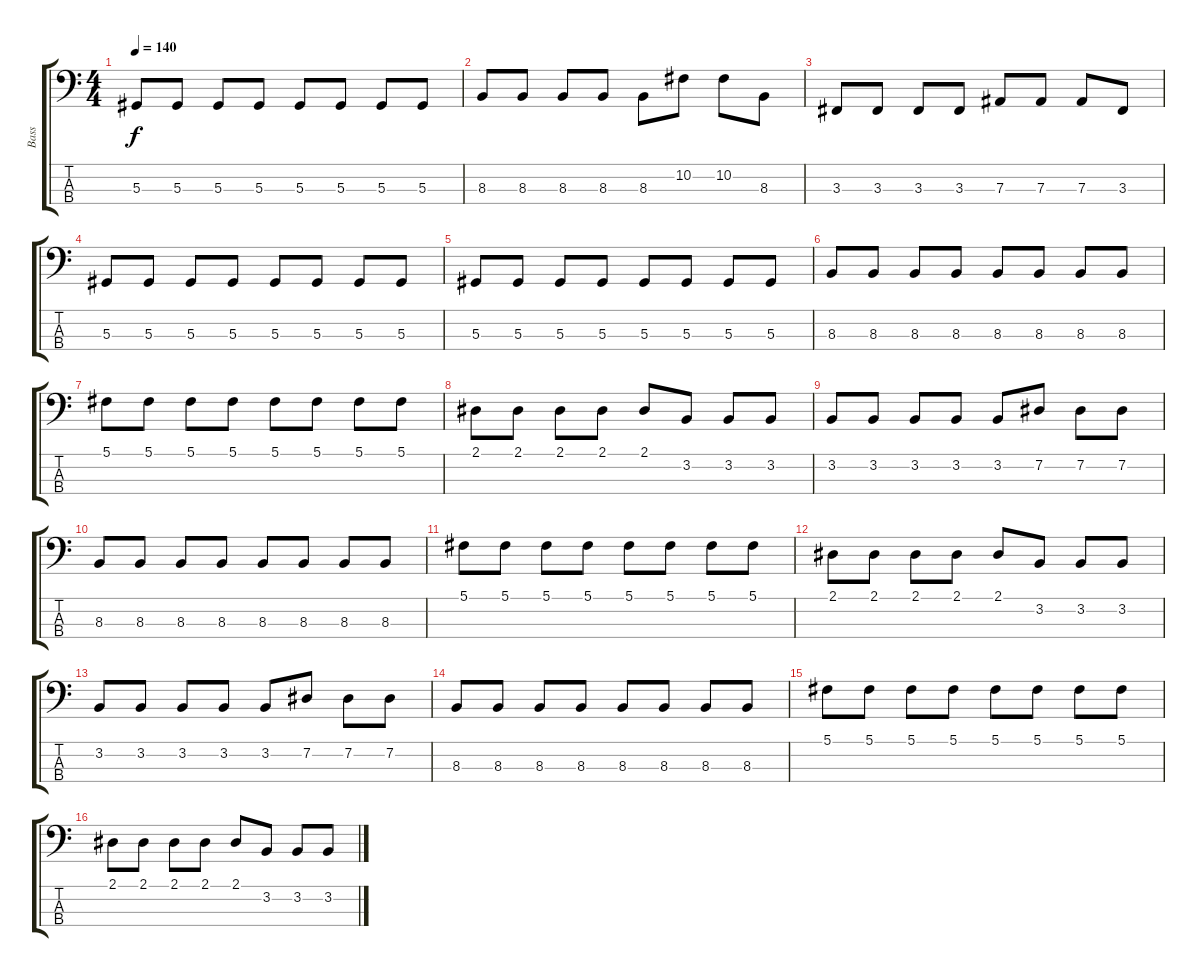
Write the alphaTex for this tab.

\track ("Bass" "Bass") {instrument electricbasspick}
\staff {score tabs}
\tuning (Db2 Ab1 Eb1 Ab0) {hide}
\ts (4 4)
\tempo 140
\clef f4
\ks c
5.3.8{dy f} 5.3.8 5.3.8 5.3.8 5.3.8 5.3.8 5.3.8 5.3.8 |
8.3.8 8.3.8 8.3.8 8.3.8 8.3.8 10.2.8 10.2.8 8.3.8 |
3.3.8 3.3.8 3.3.8 3.3.8 7.3.8 7.3.8 7.3.8 3.3.8 |
5.3.8 5.3.8 5.3.8 5.3.8 5.3.8 5.3.8 5.3.8 5.3.8 |
5.3.8 5.3.8 5.3.8 5.3.8 5.3.8 5.3.8 5.3.8 5.3.8 |
8.3.8 8.3.8 8.3.8 8.3.8 8.3.8 8.3.8 8.3.8 8.3.8 |
5.1.8 5.1.8 5.1.8 5.1.8 5.1.8 5.1.8 5.1.8 5.1.8 |
2.1.8 2.1.8 2.1.8 2.1.8 2.1.8 3.2.8 3.2.8 3.2.8 |
3.2.8 3.2.8 3.2.8 3.2.8 3.2.8 7.2.8 7.2.8 7.2.8 |
8.3.8 8.3.8 8.3.8 8.3.8 8.3.8 8.3.8 8.3.8 8.3.8 |
5.1.8 5.1.8 5.1.8 5.1.8 5.1.8 5.1.8 5.1.8 5.1.8 |
2.1.8 2.1.8 2.1.8 2.1.8 2.1.8 3.2.8 3.2.8 3.2.8 |
3.2.8 3.2.8 3.2.8 3.2.8 3.2.8 7.2.8 7.2.8 7.2.8 |
8.3.8 8.3.8 8.3.8 8.3.8 8.3.8 8.3.8 8.3.8 8.3.8 |
5.1.8 5.1.8 5.1.8 5.1.8 5.1.8 5.1.8 5.1.8 5.1.8 |
2.1.8 2.1.8 2.1.8 2.1.8 2.1.8 3.2.8 3.2.8 3.2.8
